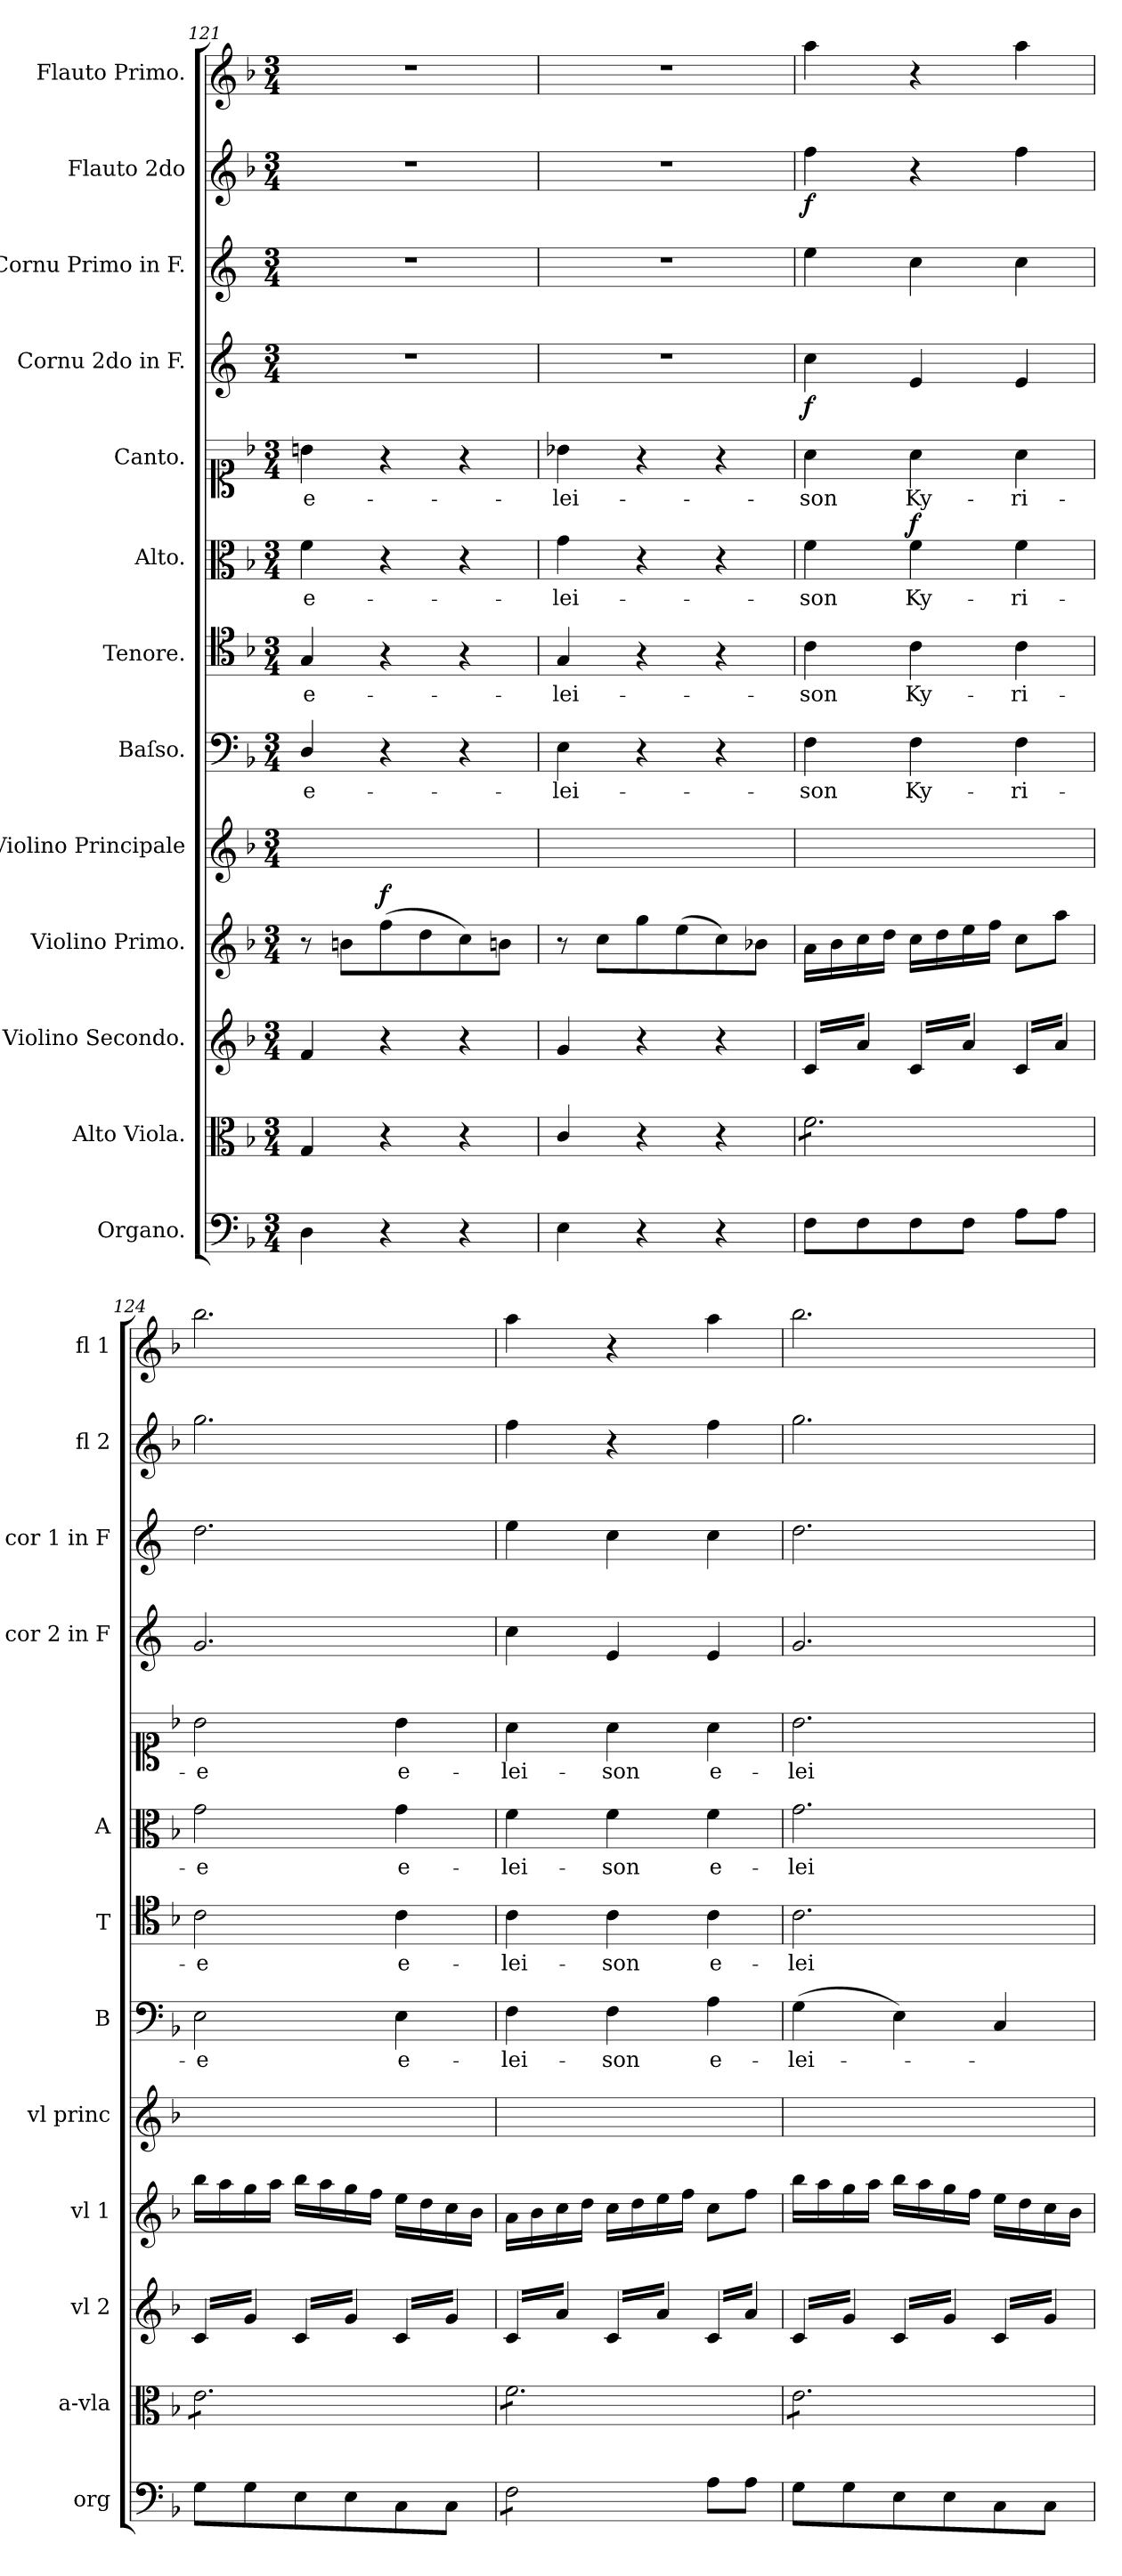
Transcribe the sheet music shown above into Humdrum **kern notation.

**kern	**dynam	**kern	**kern	**dynam	**kern	**dynam	**kern	**kern	**text	**dynam	**kern	**text	**dynam	**kern	**text	**dynam	**kern	**text	**kern	**dynam	**kern	**kern	**dynam	**kern	**dynam
*part13	*part13	*part12	*part11	*part11	*part10	*part10	*part9	*part8	*part8	*part8	*part7	*part7	*part7	*part6	*part6	*part6	*part5	*part5	*part4	*part4	*part3	*part2	*part2	*part1	*part1
*staff13	*staff13	*staff12	*staff11	*staff11	*staff10	*staff10	*staff9	*staff8	*staff8	*staff8	*staff7	*staff7	*staff7	*staff6	*staff6	*staff6	*staff5	*staff5	*staff4	*staff4	*staff3	*staff2	*staff2	*staff1	*staff1
*I"Organo.	*	*I"Alto Viola.	*I"Violino Secondo.	*	*I"Violino Primo.	*	*I"Violino Principale	*I"Baſso.	*	*	*I"Tenore.	*	*	*I"Alto.	*	*	*I"Canto.	*	*I"Cornu 2do in F.	*	*I"Cornu Primo in F.	*I"Flauto 2do	*	*I"Flauto Primo.	*
*I'org	*	*I'a-vla	*I'vl 2	*	*I'vl 1	*	*I'vl princ	*I'B	*	*	*I'T	*	*	*I'A	*	*	*	*	*I'cor 2 in F	*	*I'cor 1 in F	*I'fl 2	*	*I'fl 1	*
*clefF4	*	*clefC3	*clefG2	*	*clefG2	*	*clefG2	*clefF4	*	*	*clefC4	*	*	*clefC3	*	*	*clefC1	*	*clefG2	*	*clefG2	*clefG2	*	*clefG2	*
*	*	*	*	*	*	*	*	*	*	*	*	*	*	*	*	*	*	*	*ITrd4c7	*	*ITrd4c7	*	*	*	*
*k[b-]	*	*k[b-]	*k[b-]	*	*k[b-]	*	*k[b-]	*k[b-]	*	*	*k[b-]	*	*	*k[b-]	*	*	*k[b-]	*	*k[b-]	*	*k[b-]	*k[b-]	*	*k[b-]	*
*F:	*	*F:	*F:	*	*F:	*	*F:	*F:	*	*	*F:	*	*	*F:	*	*	*F:	*	*F:	*	*F:	*F:	*	*F:	*
*M3/4	*	*M3/4	*M3/4	*	*M3/4	*	*M3/4	*M3/4	*	*	*M3/4	*	*	*M3/4	*	*	*M3/4	*	*M3/4	*	*M3/4	*M3/4	*	*M3/4	*
=121	=121	=121	=121	=121	=121	=121	=121	=121	=121	=121	=121	=121	=121	=121	=121	=121	=121	=121	=121	=121	=121	=121	=121	=121	=121
4D\	.	4G/	4f/	.	8r	.	2.ryy	4D/	e-	.	4G/	e-	.	4f\	e-	.	4bn\	e-	2.r	.	2.r	2.r	.	2.r	.
.	.	.	.	.	8bn\L	.	.	.	.	.	.	.	.	.	.	.	.	.	.	.	.	.	.	.	.
!	!	!	!	!	!	!LO:DY:a	!	!	!	!	!	!	!	!	!	!	!	!	!	!	!	!	!	!	!
4r	.	4r	4r	.	(8ff\	f	.	4r	.	.	4r	.	.	4r	.	.	4r	.	.	.	.	.	.	.	.
.	.	.	.	.	8dd\	.	.	.	.	.	.	.	.	.	.	.	.	.	.	.	.	.	.	.	.
4r	.	4r	4r	.	8cc\)	.	.	4r	.	.	4r	.	.	4r	.	.	4r	.	.	.	.	.	.	.	.
.	.	.	.	.	8bn\J	.	.	.	.	.	.	.	.	.	.	.	.	.	.	.	.	.	.	.	.
=122	=122	=122	=122	=122	=122	=122	=122	=122	=122	=122	=122	=122	=122	=122	=122	=122	=122	=122	=122	=122	=122	=122	=122	=122	=122
4E\	.	4c/	4g/	.	8r	.	2.ryy	4E\	-lei-	.	4G/	-lei-	.	4g\	-lei-	.	4b-X\	-lei-	2.r	.	2.r	2.r	.	2.r	.
.	.	.	.	.	8cc\L	.	.	.	.	.	.	.	.	.	.	.	.	.	.	.	.	.	.	.	.
4r	.	4r	4r	.	8gg\	.	.	4r	.	.	4r	.	.	4r	.	.	4r	.	.	.	.	.	.	.	.
.	.	.	.	.	(8ee\	.	.	.	.	.	.	.	.	.	.	.	.	.	.	.	.	.	.	.	.
4r	.	4r	4r	.	8cc\)	.	.	4r	.	.	4r	.	.	4r	.	.	4r	.	.	.	.	.	.	.	.
.	.	.	.	.	8b-X\J	.	.	.	.	.	.	.	.	.	.	.	.	.	.	.	.	.	.	.	.
=123	=123	=123	=123	=123	=123	=123	=123	=123	=123	=123	=123	=123	=123	=123	=123	=123	=123	=123	=123	=123	=123	=123	=123	=123	=123
!	!LO:DY:b	!	!	!LO:DY:a	!	!LO:DY:a	!	!	!	!	!	!	!	!	!	!	!	!	!	!	!	!	!LO:DY:b	!	!LO:DY:b
*	*	*tremolo	*	*	*	*	*	*	*	*	*	*	*	*	*	*	*	*	*	*	*	*	*	*	*
*	*	*	*tremolo	*	*	*	*	*	*	*	*	*	*	*	*	*	*	*	*	*	*	*	*	*	*
8F\L	for.	8f\L	16c/LL	for.	16a\LL	ff&colon;	2.ryy	4F\	-son	.	4c\	-son	.	4f\	-son	.	4a\	-son	4f\	f	4a\	4ff\	f	4aa\	for.
.	.	.	16a/	.	16b-\	.	.	.	.	.	.	.	.	.	.	.	.	.	.	.	.	.	.	.	.
8F\	.	8f\	16c/	.	16cc\	.	.	.	.	.	.	.	.	.	.	.	.	.	.	.	.	.	.	.	.
.	.	.	16a/JJ	.	16dd\JJ	.	.	.	.	.	.	.	.	.	.	.	.	.	.	.	.	.	.	.	.
!	!	!	!	!	!	!	!	!	!	!LO:DY:a	!	!	!LO:DY:a	!	!	!LO:DY:a	!	!	!	!	!	!	!	!	!
8F\	.	8f\	16c/LL	.	16cc\LL	.	.	4F\	Ky-	fo	4c\	Ky-	for.	4f\	Ky-	f	4a\	Ky-	4A/	.	4f\	4r	.	4r	.
.	.	.	16a/	.	16dd\	.	.	.	.	.	.	.	.	.	.	.	.	.	.	.	.	.	.	.	.
8F\J	.	8f\	16c/	.	16ee\	.	.	.	.	.	.	.	.	.	.	.	.	.	.	.	.	.	.	.	.
.	.	.	16a/JJ	.	16ff\JJ	.	.	.	.	.	.	.	.	.	.	.	.	.	.	.	.	.	.	.	.
8A\L	.	8f\	16c/LL	.	8cc\L	.	.	4F\	-ri-	.	4c\	-ri-	.	4f\	-ri-	.	4a\	-ri-	4A/	.	4f\	4ff\	.	4aa\	.
.	.	.	16a/	.	.	.	.	.	.	.	.	.	.	.	.	.	.	.	.	.	.	.	.	.	.
8A\J	.	8f\J	16c/	.	8aa\J	.	.	.	.	.	.	.	.	.	.	.	.	.	.	.	.	.	.	.	.
.	.	.	16a/JJ	.	.	.	.	.	.	.	.	.	.	.	.	.	.	.	.	.	.	.	.	.	.
=124	=124	=124	=124	=124	=124	=124	=124	=124	=124	=124	=124	=124	=124	=124	=124	=124	=124	=124	=124	=124	=124	=124	=124	=124	=124
8G\L	.	8e\L	16c/LL	.	16bb-\LL	.	2.ryy	2E\	-e	.	2c\	-e	.	2g\	-e	.	2b-\	-e	2.c/	.	2.g\	2.gg\	.	2.bb-\	.
.	.	.	16g/	.	16aa\	.	.	.	.	.	.	.	.	.	.	.	.	.	.	.	.	.	.	.	.
8G\	.	8e\	16c/	.	16gg\	.	.	.	.	.	.	.	.	.	.	.	.	.	.	.	.	.	.	.	.
.	.	.	16g/JJ	.	16aa\JJ	.	.	.	.	.	.	.	.	.	.	.	.	.	.	.	.	.	.	.	.
8E\	.	8e\	16c/LL	.	16bb-\LL	.	.	.	.	.	.	.	.	.	.	.	.	.	.	.	.	.	.	.	.
.	.	.	16g/	.	16aa\	.	.	.	.	.	.	.	.	.	.	.	.	.	.	.	.	.	.	.	.
8E\	.	8e\	16c/	.	16gg\	.	.	.	.	.	.	.	.	.	.	.	.	.	.	.	.	.	.	.	.
.	.	.	16g/JJ	.	16ff\JJ	.	.	.	.	.	.	.	.	.	.	.	.	.	.	.	.	.	.	.	.
8C\	.	8e\	16c/LL	.	16ee\LL	.	.	4E\	e-	.	4c\	e-	.	4g\	e-	.	4b-\	e-	.	.	.	.	.	.	.
.	.	.	16g/	.	16dd\	.	.	.	.	.	.	.	.	.	.	.	.	.	.	.	.	.	.	.	.
8C\J	.	8e\J	16c/	.	16cc\	.	.	.	.	.	.	.	.	.	.	.	.	.	.	.	.	.	.	.	.
.	.	.	16g/JJ	.	16b-\JJ	.	.	.	.	.	.	.	.	.	.	.	.	.	.	.	.	.	.	.	.
=125	=125	=125	=125	=125	=125	=125	=125	=125	=125	=125	=125	=125	=125	=125	=125	=125	=125	=125	=125	=125	=125	=125	=125	=125	=125
*tremolo	*	*	*	*	*	*	*	*	*	*	*	*	*	*	*	*	*	*	*	*	*	*	*	*	*
8F\L	.	8f\L	16c/LL	.	16a\LL	.	2.ryy	4F\	-lei-	.	4c\	-lei-	.	4f\	-lei-	.	4a\	-lei-	4f\	.	4a\	4ff\	.	4aa\	.
.	.	.	16a/	.	16b-\	.	.	.	.	.	.	.	.	.	.	.	.	.	.	.	.	.	.	.	.
8F\	.	8f\	16c/	.	16cc\	.	.	.	.	.	.	.	.	.	.	.	.	.	.	.	.	.	.	.	.
.	.	.	16a/JJ	.	16dd\JJ	.	.	.	.	.	.	.	.	.	.	.	.	.	.	.	.	.	.	.	.
8F\	.	8f\	16c/LL	.	16cc\LL	.	.	4F\	-son	.	4c\	-son	.	4f\	-son	.	4a\	-son	4A/	.	4f\	4r	.	4r	.
.	.	.	16a/	.	16dd\	.	.	.	.	.	.	.	.	.	.	.	.	.	.	.	.	.	.	.	.
8F\J	.	8f\	16c/	.	16ee\	.	.	.	.	.	.	.	.	.	.	.	.	.	.	.	.	.	.	.	.
*Xtremolo	*	*	*	*	*	*	*	*	*	*	*	*	*	*	*	*	*	*	*	*	*	*	*	*	*
.	.	.	16a/JJ	.	16ff\JJ	.	.	.	.	.	.	.	.	.	.	.	.	.	.	.	.	.	.	.	.
!	!	!	!	!	!	!	!	!	!LO:LY:i	!	!	!LO:LY:i	!	!	!LO:LY:i	!	!	!	!	!	!	!	!	!	!
8A\L	.	8f\	16c/LL	.	8cc\L	.	.	4A\	e-	.	4c\	e-	.	4f\	e-	.	4a\	e-	4A/	.	4f\	4ff\	.	4aa\	.
.	.	.	16a/	.	.	.	.	.	.	.	.	.	.	.	.	.	.	.	.	.	.	.	.	.	.
8A\J	.	8f\J	16c/	.	8ff\J	.	.	.	.	.	.	.	.	.	.	.	.	.	.	.	.	.	.	.	.
.	.	.	16a/JJ	.	.	.	.	.	.	.	.	.	.	.	.	.	.	.	.	.	.	.	.	.	.
=126	=126	=126	=126	=126	=126	=126	=126	=126	=126	=126	=126	=126	=126	=126	=126	=126	=126	=126	=126	=126	=126	=126	=126	=126	=126
!	!	!	!	!	!	!	!	!	!LO:LY:i	!	!	!LO:LY:i	!	!	!LO:LY:i	!	!	!	!	!	!	!	!	!	!
8G\L	.	8e\L	16c/LL	.	16bb-\LL	.	2.ryy	(4G\	-lei-	.	2.c\	-lei-	.	2.g\	-lei-	.	2.b-\	-lei-	2.c/	.	2.g\	2.gg\	.	2.bb-\	.
.	.	.	16g/	.	16aa\	.	.	.	.	.	.	.	.	.	.	.	.	.	.	.	.	.	.	.	.
8G\	.	8e\	16c/	.	16gg\	.	.	.	.	.	.	.	.	.	.	.	.	.	.	.	.	.	.	.	.
.	.	.	16g/JJ	.	16aa\JJ	.	.	.	.	.	.	.	.	.	.	.	.	.	.	.	.	.	.	.	.
8E\	.	8e\	16c/LL	.	16bb-\LL	.	.	4E\)	.	.	.	.	.	.	.	.	.	.	.	.	.	.	.	.	.
.	.	.	16g/	.	16aa\	.	.	.	.	.	.	.	.	.	.	.	.	.	.	.	.	.	.	.	.
8E\	.	8e\	16c/	.	16gg\	.	.	.	.	.	.	.	.	.	.	.	.	.	.	.	.	.	.	.	.
.	.	.	16g/JJ	.	16ff\JJ	.	.	.	.	.	.	.	.	.	.	.	.	.	.	.	.	.	.	.	.
8C\	.	8e\	16c/LL	.	16ee\LL	.	.	4C/	.	.	.	.	.	.	.	.	.	.	.	.	.	.	.	.	.
.	.	.	16g/	.	16dd\	.	.	.	.	.	.	.	.	.	.	.	.	.	.	.	.	.	.	.	.
8C\J	.	8e\J	16c/	.	16cc\	.	.	.	.	.	.	.	.	.	.	.	.	.	.	.	.	.	.	.	.
*	*	*Xtremolo	*	*	*	*	*	*	*	*	*	*	*	*	*	*	*	*	*	*	*	*	*	*	*
.	.	.	16g/JJ	.	16b-\JJ	.	.	.	.	.	.	.	.	.	.	.	.	.	.	.	.	.	.	.	.
*	*	*	*Xtremolo	*	*	*	*	*	*	*	*	*	*	*	*	*	*	*	*	*	*	*	*	*	*
.	.	.	.	.	.	.	.	.	.	.	.	.	.	.	.	.	.	.	.	.	.	.	.	.	.
.	.	.	.	.	.	.	.	.	.	.	.	.	.	.	.	.	.	.	.	.	.	.	.	.	.
=	=	=	=	=	=	=	=	=	=	=	=	=	=	=	=	=	=	=	=	=	=	=	=	=	=
*-	*-	*-	*-	*-	*-	*-	*-	*-	*-	*-	*-	*-	*-	*-	*-	*-	*-	*-	*-	*-	*-	*-	*-	*-	*-
